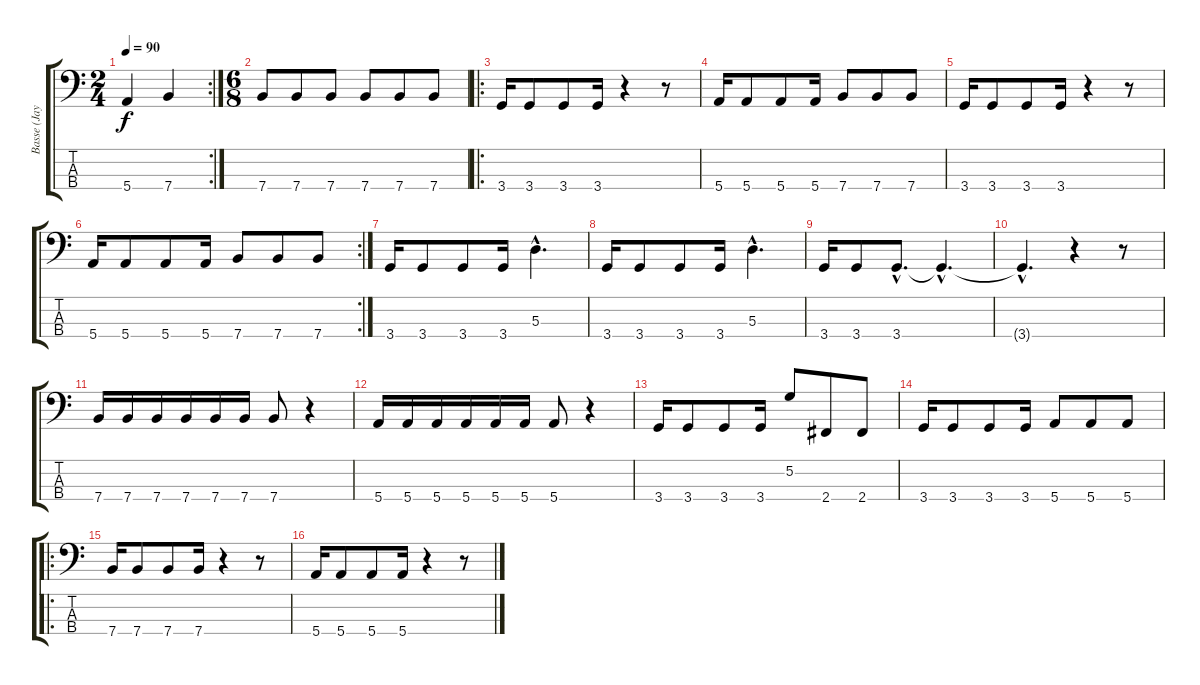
\track ("Basse (Jay)" "Basse (Jay") {instrument electricbasspick}
\staff {score tabs}
\tuning (G2 D2 A1 E1) {hide}
\rc 2
\ts (2 4)
\tempo 90
\clef f4
\ks c
5.4.4{dy f} 7.4.4 |
\ts (6 8)
7.4.8 7.4.8 7.4.8 7.4.8 7.4.8 7.4.8 |
\ro
3.4.16 3.4.8 3.4.8 3.4.16 r.4 r.8 |
5.4.16 5.4.8 5.4.8 5.4.16 7.4.8 7.4.8 7.4.8 |
3.4.16 3.4.8 3.4.8 3.4.16 r.4 r.8 |
\rc 2
5.4.16 5.4.8 5.4.8 5.4.16 7.4.8 7.4.8 7.4.8 |
3.4.16 3.4.8 3.4.8 3.4.16 5.3{hac}.4{d} |
3.4.16 3.4.8 3.4.8 3.4.16 5.3{hac}.4{d} |
3.4.16 3.4.8 3.4{hac}.8{d} 3.4{hac t}.4{d} |
3.4{hac t}.4{d} r.4 r.8 |
7.4.16 7.4.16 7.4.16 7.4.16 7.4.16 7.4.16 7.4.8 r.4 |
5.4.16 5.4.16 5.4.16 5.4.16 5.4.16 5.4.16 5.4.8 r.4 |
3.4.16 3.4.8 3.4.8 3.4.16 5.2.8 2.4.8 2.4.8 |
3.4.16 3.4.8 3.4.8 3.4.16 5.4.8 5.4.8 5.4.8 |
\ro
7.4.16 7.4.8 7.4.8 7.4.16 r.4 r.8 |
5.4.16 5.4.8 5.4.8 5.4.16 r.4 r.8
